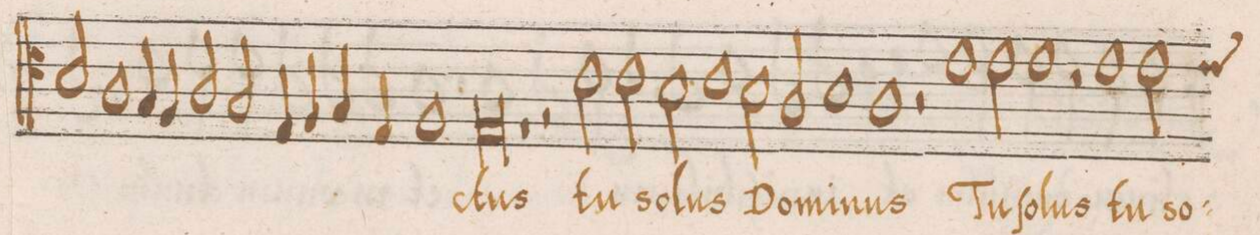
**kern	**text
*I"ALTVS	*
*clefC4	*
*k[]	*
*met(c|)	*
*M2/1	*
2B/	.
1A	.
4G/	.
4F/	.
=114	=114
2A/	.
2G/	.
4E/	.
4F/	.
4G/	.
4E/	.
=115	=115
1F	.
0E	-ctus
=116	=116
1r	.
=117	=117
2r	.
2c\	tu
2c\	so-
2B\	-lus
=118	=118
1c	.
2B\	Do-
2A/	.
=119	=119
1B	-mi-
1A	-nus
=120	=120
2r	.
1e	Tu
2e\	ſo-
=121	=121
1e	-lus
2r	.
1e	tu
=122	=122
*custos:e	*
2e\	so-
*-	*-
